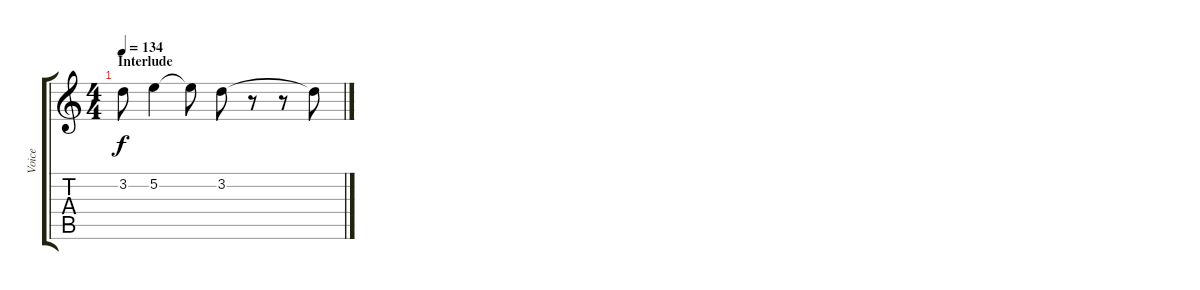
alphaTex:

\track ("Voice" "Voice") {instrument acousticguitarnylon}
\staff {score tabs}
\tuning (E4 B3 G3 D3 A2 E2) {hide}
\ts (4 4)
\section ("" "Interlude")
\tempo 134
\clef g2
\ks c
3.2.8{dy f} 5.2.4 5.2{t}.8 3.2.8 r.8 r.8 3.2{t}.8
